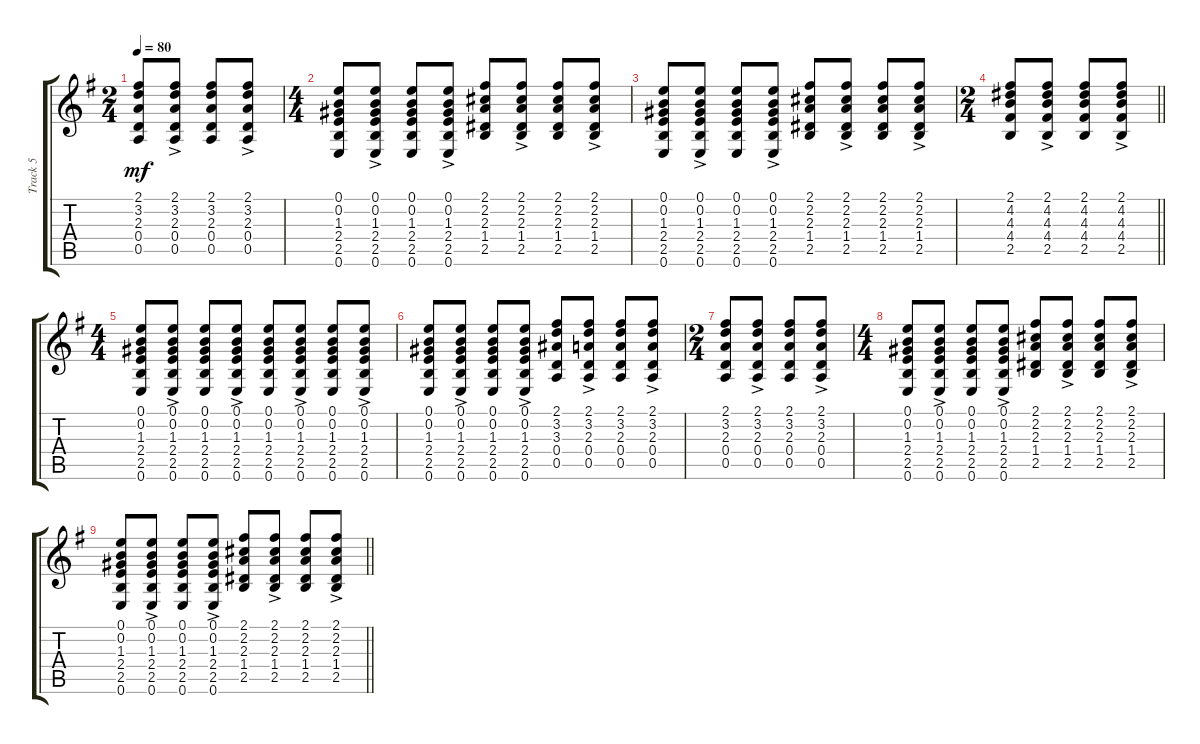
\track ("Track 5" "Track 5") {instrument acousticguitarsteel}
\staff {score tabs}
\tuning (E4 B3 G3 D3 A2 E2) {hide}
\ts (2 4)
\tempo 80
\clef g2
\ks g
(2.1 3.2 2.3 0.4 0.5).8{dy mf} (2.1{ac} 3.2{ac} 2.3{ac} 0.4{ac} 0.5{ac}).8 (2.1 3.2 2.3 0.4 0.5).8 (2.1{ac} 3.2{ac} 2.3{ac} 0.4{ac} 0.5{ac}).8 |
\ts (4 4)
(0.1 0.2 1.3 2.4 2.5 0.6).8 (0.1{ac} 0.2{ac} 1.3{ac} 2.4{ac} 2.5{ac} 0.6{ac}).8 (0.1 0.2 1.3 2.4 2.5 0.6).8 (0.1{ac} 0.2{ac} 1.3{ac} 2.4{ac} 2.5{ac} 0.6{ac}).8 (2.1 2.2 2.3 1.4 2.5).8 (2.1{ac} 2.2{ac} 2.3{ac} 1.4{ac} 2.5{ac}).8 (2.1 2.2 2.3 1.4 2.5).8 (2.1{ac} 2.2{ac} 2.3{ac} 1.4{ac} 2.5{ac}).8 |
(0.1 0.2 1.3 2.4 2.5 0.6).8 (0.1{ac} 0.2{ac} 1.3{ac} 2.4{ac} 2.5{ac} 0.6{ac}).8 (0.1 0.2 1.3 2.4 2.5 0.6).8 (0.1{ac} 0.2{ac} 1.3{ac} 2.4{ac} 2.5{ac} 0.6{ac}).8 (2.1 2.2 2.3 1.4 2.5).8 (2.1{ac} 2.2{ac} 2.3{ac} 1.4{ac} 2.5{ac}).8 (2.1 2.2 2.3 1.4 2.5).8 (2.1{ac} 2.2{ac} 2.3{ac} 1.4{ac} 2.5{ac}).8 |
\ts (2 4)
\barLineRight lightlight
(2.1 4.2 4.3 4.4 2.5).8 (2.1{ac} 4.2{ac} 4.3{ac} 4.4{ac} 2.5{ac}).8 (2.1 4.2 4.3 4.4 2.5).8 (2.1{ac} 4.2{ac} 4.3{ac} 4.4{ac} 2.5{ac}).8 |
\ts (4 4)
(0.1 0.2 1.3 2.4 2.5 0.6).8 (0.1{ac} 0.2{ac} 1.3{ac} 2.4{ac} 2.5{ac} 0.6{ac}).8 (0.1 0.2 1.3 2.4 2.5 0.6).8 (0.1{ac} 0.2{ac} 1.3{ac} 2.4{ac} 2.5{ac} 0.6{ac}).8 (0.1 0.2 1.3 2.4 2.5 0.6).8 (0.1{ac} 0.2{ac} 1.3{ac} 2.4{ac} 2.5{ac} 0.6{ac}).8 (0.1 0.2 1.3 2.4 2.5 0.6).8 (0.1{ac} 0.2{ac} 1.3{ac} 2.4{ac} 2.5{ac} 0.6{ac}).8 |
(0.1 0.2 1.3 2.4 2.5 0.6).8 (0.1{ac} 0.2{ac} 1.3{ac} 2.4{ac} 2.5{ac} 0.6{ac}).8 (0.1 0.2 1.3 2.4 2.5 0.6).8 (0.1{ac} 0.2{ac} 1.3{ac} 2.4{ac} 2.5{ac} 0.6{ac}).8 (2.1 3.2 3.3 0.4 0.5).8 (2.1{ac} 3.2{ac} 2.3{ac} 0.4{ac} 0.5{ac}).8 (2.1 3.2 2.3 0.4 0.5).8 (2.1{ac} 3.2{ac} 2.3{ac} 0.4{ac} 0.5{ac}).8 |
\ts (2 4)
(2.1 3.2 2.3 0.4 0.5).8 (2.1{ac} 3.2{ac} 2.3{ac} 0.4{ac} 0.5{ac}).8 (2.1 3.2 2.3 0.4 0.5).8 (2.1{ac} 3.2{ac} 2.3{ac} 0.4{ac} 0.5{ac}).8 |
\ts (4 4)
(0.1 0.2 1.3 2.4 2.5 0.6).8 (0.1{ac} 0.2{ac} 1.3{ac} 2.4{ac} 2.5{ac} 0.6{ac}).8 (0.1 0.2 1.3 2.4 2.5 0.6).8 (0.1{ac} 0.2{ac} 1.3{ac} 2.4{ac} 2.5{ac} 0.6{ac}).8 (2.1 2.2 2.3 1.4 2.5).8 (2.1{ac} 2.2{ac} 2.3{ac} 1.4{ac} 2.5{ac}).8 (2.1 2.2 2.3 1.4 2.5).8 (2.1{ac} 2.2{ac} 2.3{ac} 1.4{ac} 2.5{ac}).8 |
\barLineRight lightlight
(0.1 0.2 1.3 2.4 2.5 0.6).8 (0.1{ac} 0.2{ac} 1.3{ac} 2.4{ac} 2.5{ac} 0.6{ac}).8 (0.1 0.2 1.3 2.4 2.5 0.6).8 (0.1{ac} 0.2{ac} 1.3{ac} 2.4{ac} 2.5{ac} 0.6{ac}).8 (2.1 2.2 2.3 1.4 2.5).8 (2.1{ac} 2.2{ac} 2.3{ac} 1.4{ac} 2.5{ac}).8 (2.1 2.2 2.3 1.4 2.5).8 (2.1{ac} 2.2{ac} 2.3{ac} 1.4{ac} 2.5{ac}).8
